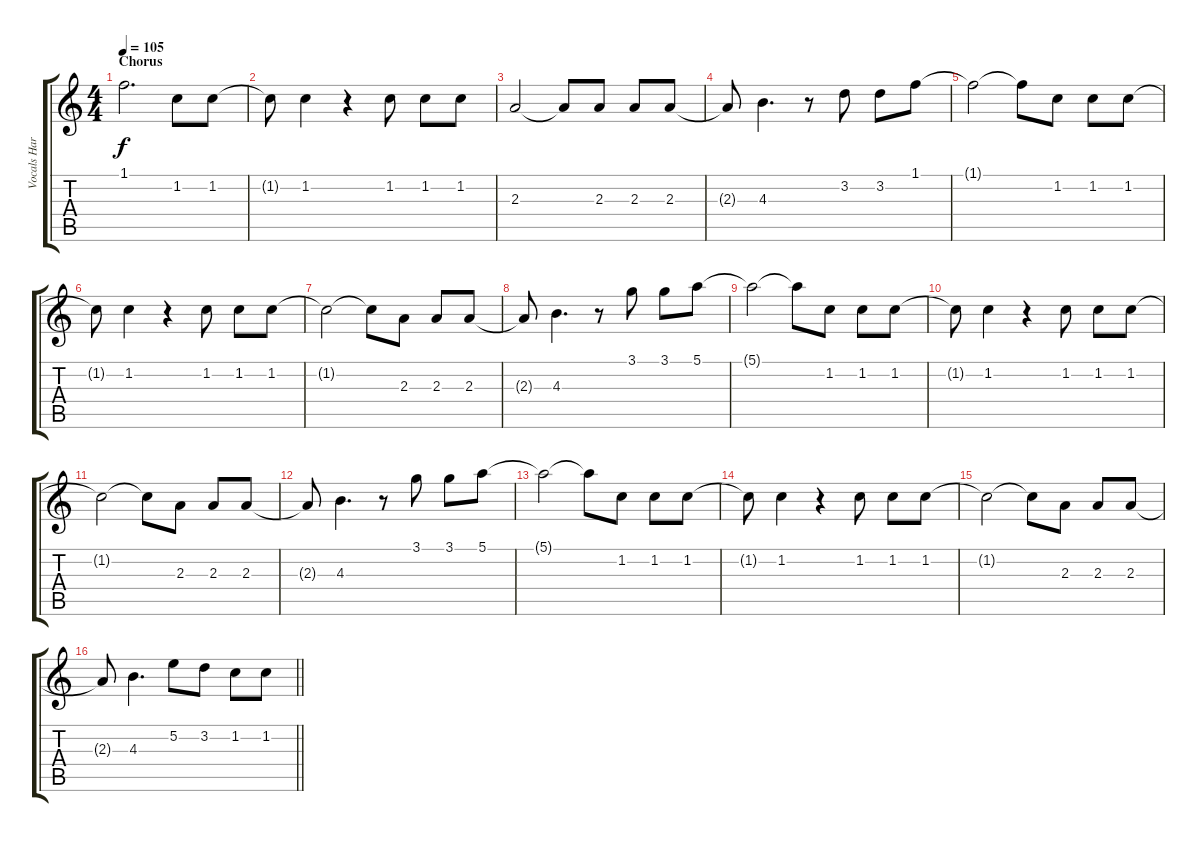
\track ("Vocals Harmony" "Vocals Har") {instrument overdrivenguitar}
\staff {score tabs}
\tuning (E4 B3 G3 D3 A2 E2) {hide}
\ts (4 4)
\section ("" "Chorus")
\tempo 105
\clef g2
\ks c
1.1.2{d dy f} 1.2.8 1.2.8 |
1.2{t}.8 1.2.4 r.4 1.2.8 1.2.8 1.2.8 |
2.3.2 2.3{t}.8 2.3.8 2.3.8 2.3.8 |
2.3{t}.8 4.3.4{d} r.8 3.2.8 3.2.8 1.1.8 |
1.1{t}.2 1.1{t}.8 1.2.8 1.2.8 1.2.8 |
1.2{t}.8 1.2.4 r.4 1.2.8 1.2.8 1.2.8 |
1.2{t}.2 1.2{t}.8 2.3.8 2.3.8 2.3.8 |
2.3{t}.8 4.3.4{d} r.8 3.1.8 3.1.8 5.1.8 |
5.1{t}.2 5.1{t}.8 1.2.8 1.2.8 1.2.8 |
1.2{t}.8 1.2.4 r.4 1.2.8 1.2.8 1.2.8 |
1.2{t}.2 1.2{t}.8 2.3.8 2.3.8 2.3.8 |
2.3{t}.8 4.3.4{d} r.8 3.1.8 3.1.8 5.1.8 |
5.1{t}.2 5.1{t}.8 1.2.8 1.2.8 1.2.8 |
1.2{t}.8 1.2.4 r.4 1.2.8 1.2.8 1.2.8 |
1.2{t}.2 1.2{t}.8 2.3.8 2.3.8 2.3.8 |
\barLineRight lightlight
2.3{t}.8 4.3.4{d} 5.2.8 3.2.8 1.2.8 1.2.8
